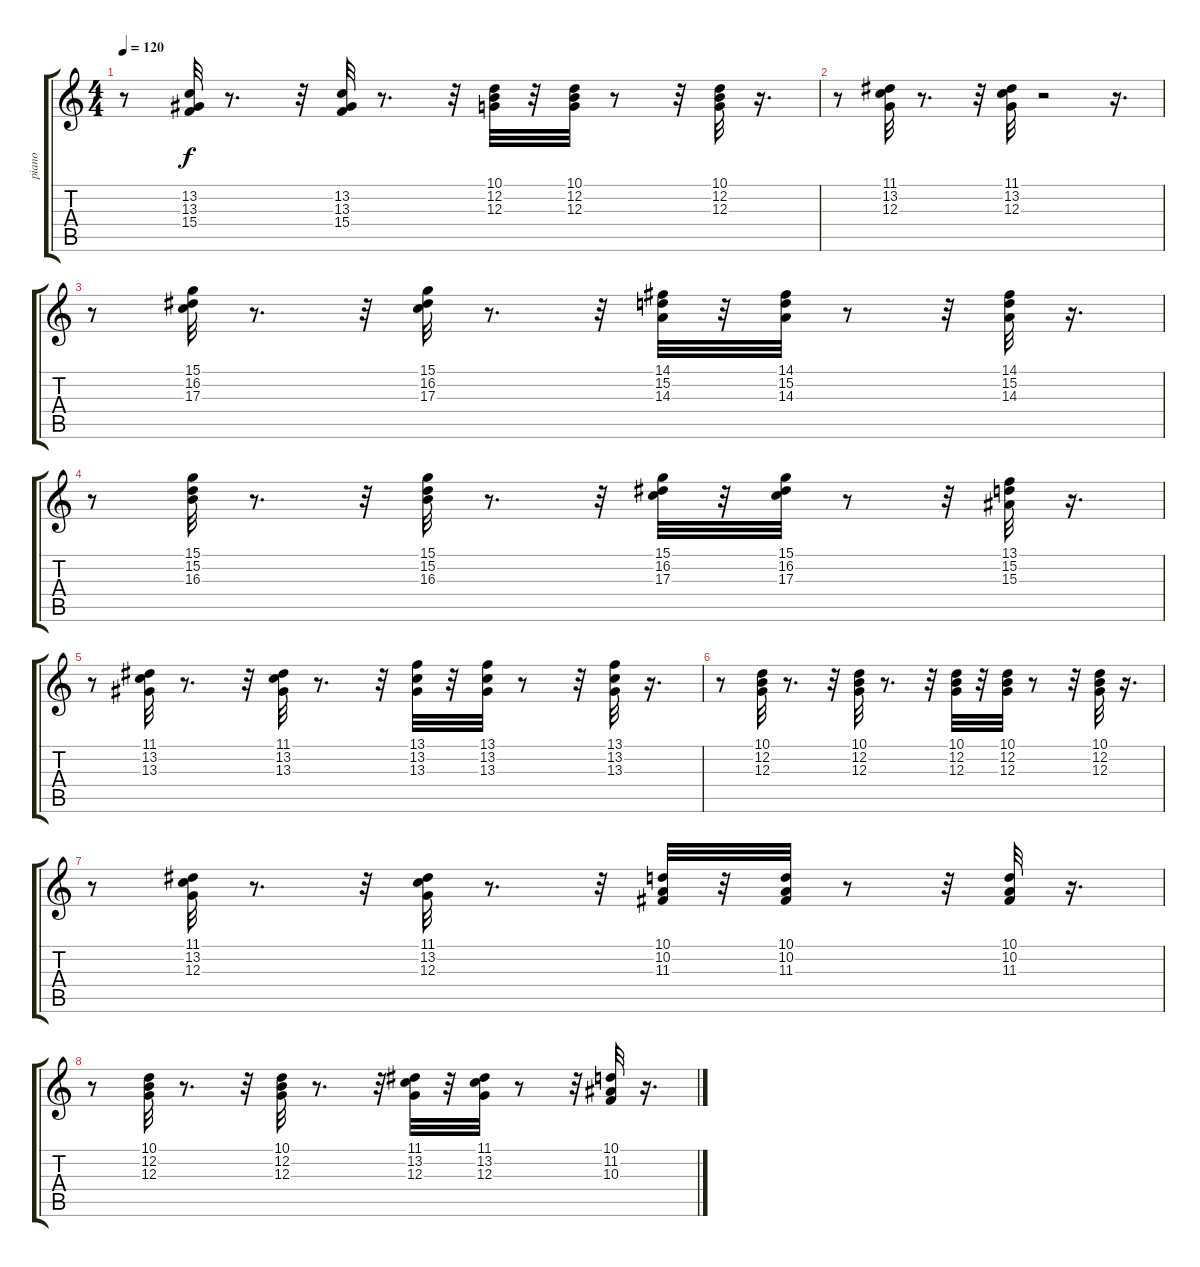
\track ("piano" "piano") {instrument electricgrandpiano}
\staff {score tabs}
\tuning (E4 B3 G3 D3 A2 E2) {hide}
\ts (4 4)
\tempo 120
\clef g2
\ks c
r.8{dy f} (13.2 13.3 15.4).32 r.8{d} r.32 (13.2 13.3 15.4).32 r.8{d} r.32 (10.1 12.2 12.3).32 r.32 (10.1 12.2 12.3).32 r.8 r.32 (10.1 12.2 12.3).32 r.16{d} |
r.8 (11.1 13.2 12.3).32 r.8{d} r.32 (11.1 13.2 12.3).32 r.2 r.16{d} |
r.8 (15.1 16.2 17.3).32 r.8{d} r.32 (15.1 16.2 17.3).32 r.8{d} r.32 (14.1 15.2 14.3).32 r.32 (14.1 15.2 14.3).32 r.8 r.32 (14.1 15.2 14.3).32 r.16{d} |
r.8 (15.1 15.2 16.3).32 r.8{d} r.32 (15.1 15.2 16.3).32 r.8{d} r.32 (15.1 16.2 17.3).32 r.32 (15.1 16.2 17.3).32 r.8 r.32 (13.1 15.2 15.3).32 r.16{d} |
r.8 (11.1 13.2 13.3).32 r.8{d} r.32 (11.1 13.2 13.3).32 r.8{d} r.32 (13.1 13.2 13.3).32 r.32 (13.1 13.2 13.3).32 r.8 r.32 (13.1 13.2 13.3).32 r.16{d} |
r.8 (10.1 12.2 12.3).32 r.8{d} r.32 (10.1 12.2 12.3).32 r.8{d} r.32 (10.1 12.2 12.3).32 r.32 (10.1 12.2 12.3).32 r.8 r.32 (10.1 12.2 12.3).32 r.16{d} |
r.8 (11.1 13.2 12.3).32 r.8{d} r.32 (11.1 13.2 12.3).32 r.8{d} r.32 (10.1 10.2 11.3).32 r.32 (10.1 10.2 11.3).32 r.8 r.32 (10.1 10.2 11.3).32 r.16{d} |
r.8 (10.1 12.2 12.3).32 r.8{d} r.32 (10.1 12.2 12.3).32 r.8{d} r.32 (11.1 13.2 12.3).32 r.32 (11.1 13.2 12.3).32 r.8 r.32 (10.1 11.2 10.3).32 r.16{d}
